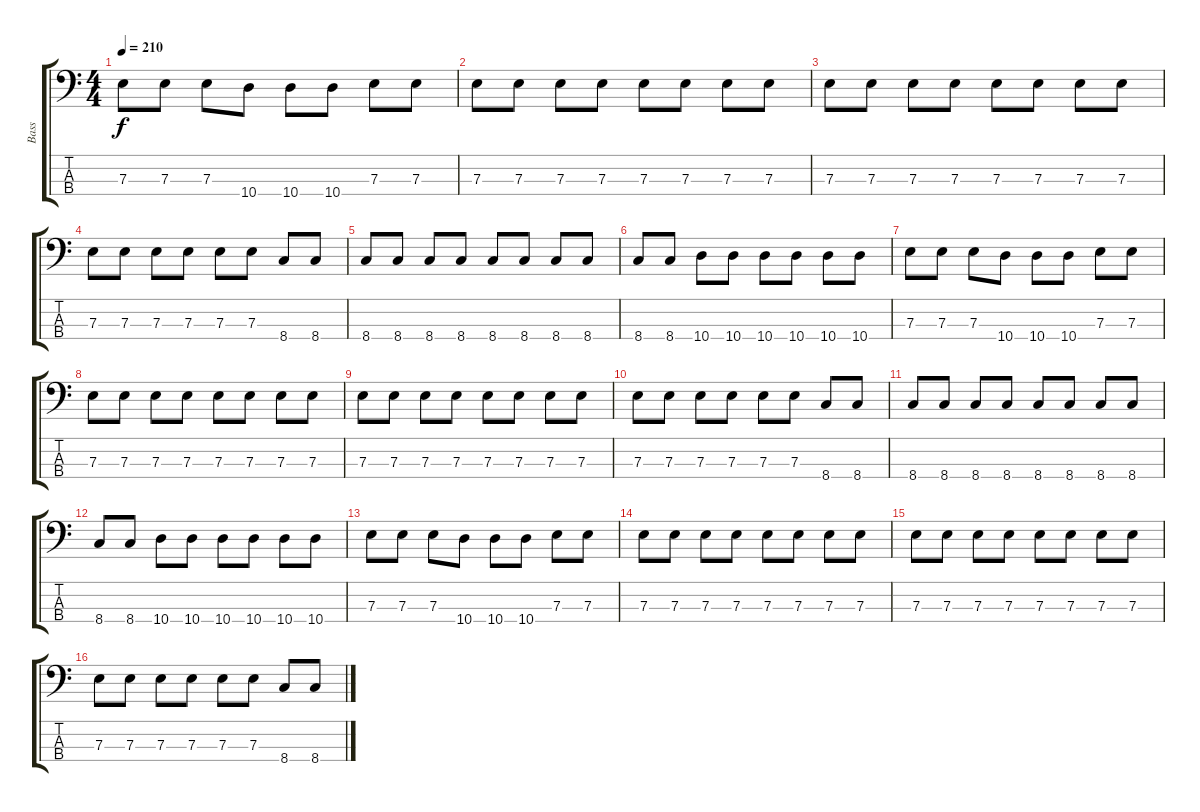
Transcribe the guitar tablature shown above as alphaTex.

\track ("Bass" "Bass") {instrument electricbassfinger}
\staff {score tabs}
\tuning (G2 D2 A1 E1) {hide}
\ts (4 4)
\tempo 210
\clef f4
\ks c
7.3.8{dy f} 7.3.8 7.3.8 10.4.8 10.4.8 10.4.8 7.3.8 7.3.8 |
7.3.8 7.3.8 7.3.8 7.3.8 7.3.8 7.3.8 7.3.8 7.3.8 |
7.3.8 7.3.8 7.3.8 7.3.8 7.3.8 7.3.8 7.3.8 7.3.8 |
7.3.8 7.3.8 7.3.8 7.3.8 7.3.8 7.3.8 8.4.8 8.4.8 |
8.4.8 8.4.8 8.4.8 8.4.8 8.4.8 8.4.8 8.4.8 8.4.8 |
8.4.8 8.4.8 10.4.8 10.4.8 10.4.8 10.4.8 10.4.8 10.4.8 |
7.3.8 7.3.8 7.3.8 10.4.8 10.4.8 10.4.8 7.3.8 7.3.8 |
7.3.8 7.3.8 7.3.8 7.3.8 7.3.8 7.3.8 7.3.8 7.3.8 |
7.3.8 7.3.8 7.3.8 7.3.8 7.3.8 7.3.8 7.3.8 7.3.8 |
7.3.8 7.3.8 7.3.8 7.3.8 7.3.8 7.3.8 8.4.8 8.4.8 |
8.4.8 8.4.8 8.4.8 8.4.8 8.4.8 8.4.8 8.4.8 8.4.8 |
8.4.8 8.4.8 10.4.8 10.4.8 10.4.8 10.4.8 10.4.8 10.4.8 |
7.3.8 7.3.8 7.3.8 10.4.8 10.4.8 10.4.8 7.3.8 7.3.8 |
7.3.8 7.3.8 7.3.8 7.3.8 7.3.8 7.3.8 7.3.8 7.3.8 |
7.3.8 7.3.8 7.3.8 7.3.8 7.3.8 7.3.8 7.3.8 7.3.8 |
7.3.8 7.3.8 7.3.8 7.3.8 7.3.8 7.3.8 8.4.8 8.4.8
